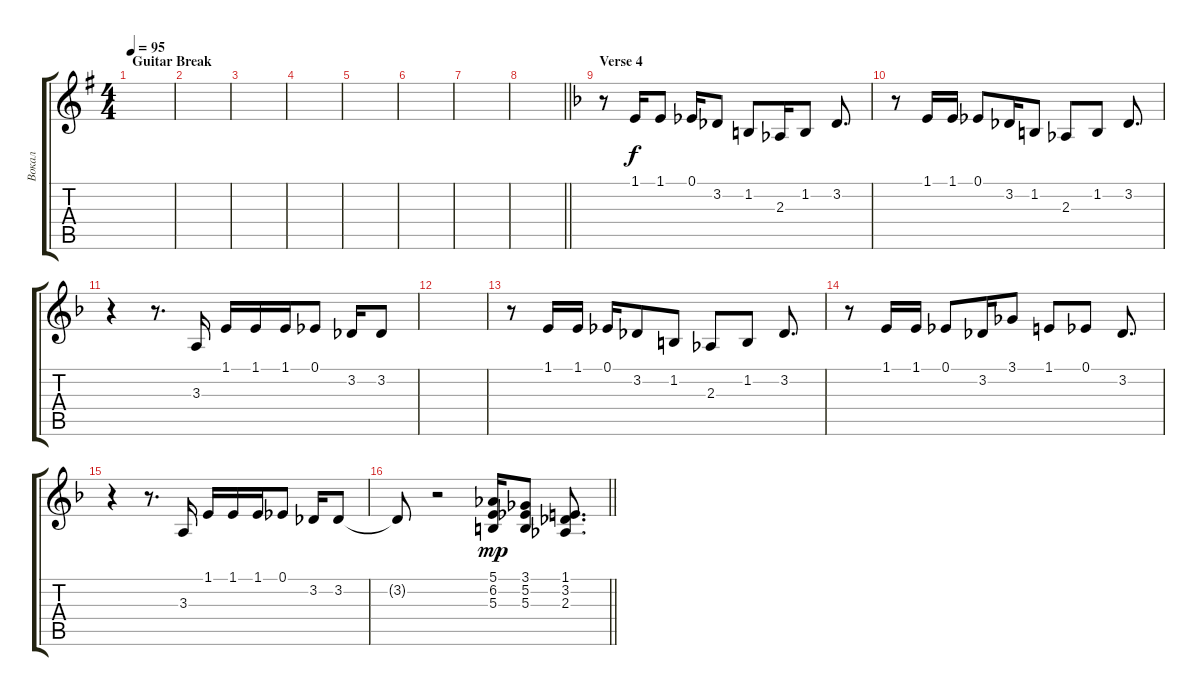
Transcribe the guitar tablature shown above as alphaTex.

\track ("Вокал" "Вокал") {instrument trumpet}
\staff {score tabs}
\tuning (Eb4 Bb3 Gb3 Db3 Ab2 Eb2) {hide}
\ts (4 4)
\section ("" "Guitar Break")
\tempo 95
\clef g2
\ks eminor
|
|
|
|
|
|
|
\barLineRight lightlight
|
\section ("" "Verse 4")
\ks dminor
r.8 1.1.16 1.1.8 0.1.16 3.2.8 1.2.8 2.3.16 1.2.8 3.2.8{d} |
r.8 1.1.16 1.1.16 0.1.8 3.2.16 1.2.8 2.3.8 1.2.8 3.2.8{d} |
r.4 r.8{d} 3.3.16 1.1.16 1.1.16 1.1.16 0.1.8 3.2.16 3.2.8 |
|
r.8 1.1.16 1.1.16 0.1.16 3.2.8 1.2.8 2.3.8 1.2.8 3.2.8{d} |
r.8 1.1.16 1.1.16 0.1.8 3.2.16 3.1.8 1.1.8 0.1.8 3.2.8{d} |
r.4 r.8{d} 3.3.16 1.1.16 1.1.16 1.1.16 0.1.8 3.2.16 3.2.8 |
\barLineRight lightlight
3.2{t}.8 r.2 (5.1 6.2 5.3).16{dy mp} (3.1 5.2 5.3).8 (1.1 3.2 2.3).8{d}
